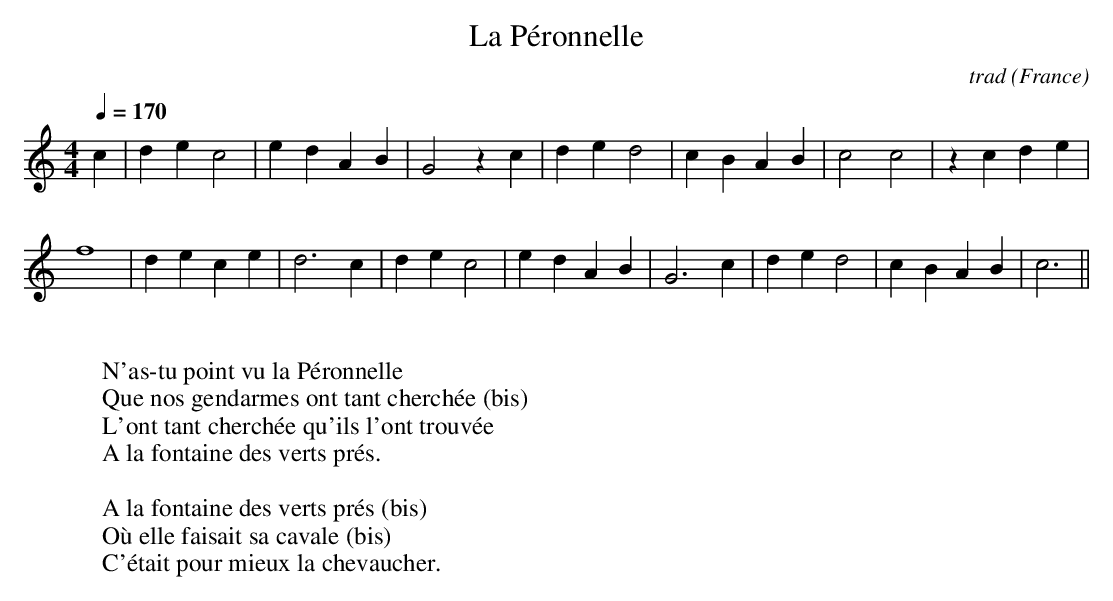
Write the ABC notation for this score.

X:1
T:La Péronnelle
C:trad
O:France
M:4/4
L:1/4
Q:1/4=170
K:C
c|dec2|edAB|G2 z c|ded2|cBAB|c2c2|z cde|
f4|dece|d3c|dec2|edAB|G3c|ded2|cBAB|c3||
W:
W:N'as-tu point vu la Péronnelle
W:Que nos gendarmes ont tant cherchée (bis)
W:L'ont tant cherchée qu'ils l'ont trouvée
W:A la fontaine des verts prés.
W:
W:A la fontaine des verts prés (bis)
W:Où elle faisait sa cavale (bis)
W:C'était pour mieux la chevaucher.
